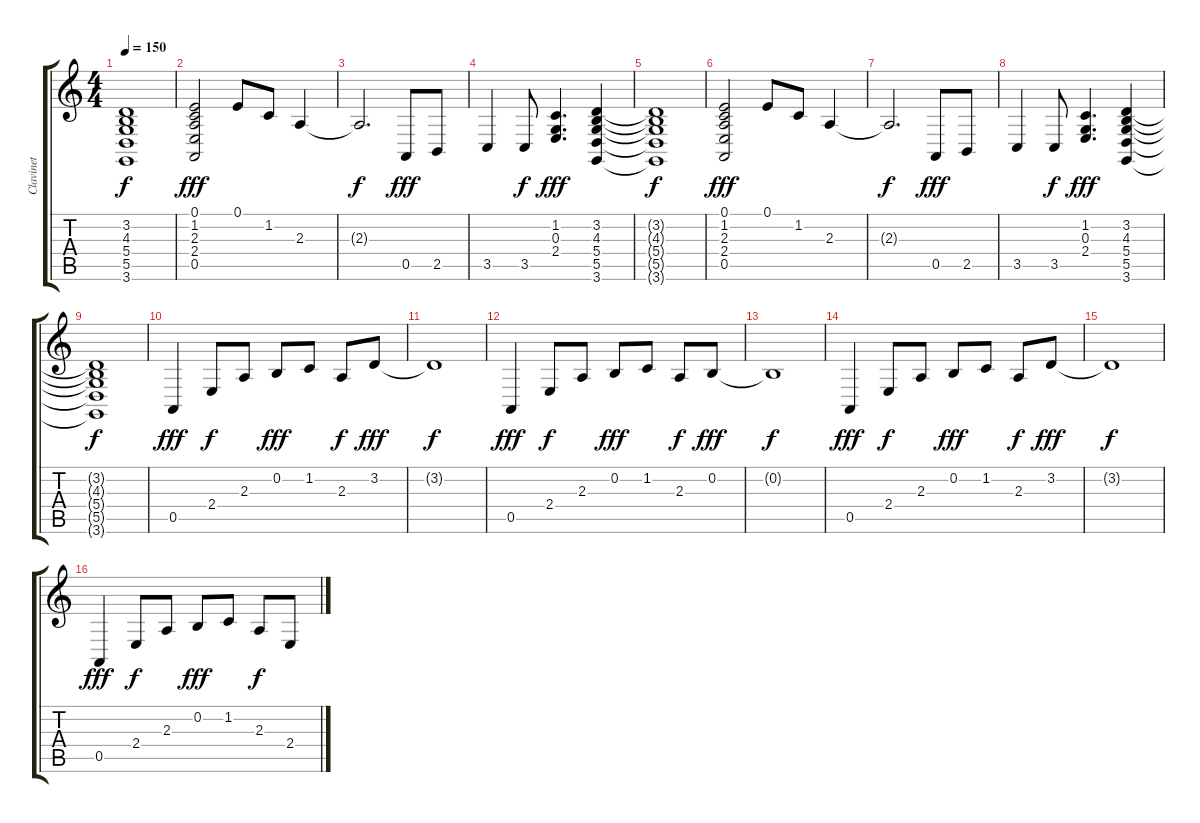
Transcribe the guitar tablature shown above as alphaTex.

\track ("Clavinet" "Clavinet") {instrument clavinet}
\staff {score tabs}
\tuning (E4 B3 G3 D3 A2 E2) {hide}
\ts (4 4)
\tempo 150
\clef g2
\ks c
(3.2{t} 4.3{t} 5.4{t} 5.5{t} 3.6{t}).1{dy f} |
(0.1 1.2 2.3 2.4 0.5).2{dy fff} 0.1.8 1.2.8 2.3.4 |
2.3{t}.2{d dy f} 0.5.8{dy fff} 2.5.8 |
3.5.4 3.5.8{dy f} (1.2 0.3 2.4).4{d dy fff} (3.2 4.3 5.4 5.5 3.6).4 |
(3.2{t} 4.3{t} 5.4{t} 5.5{t} 3.6{t}).1{dy f} |
(0.1 1.2 2.3 2.4 0.5).2{dy fff} 0.1.8 1.2.8 2.3.4 |
2.3{t}.2{d dy f} 0.5.8{dy fff} 2.5.8 |
3.5.4 3.5.8{dy f} (1.2 0.3 2.4).4{d dy fff} (3.2 4.3 5.4 5.5 3.6).4 |
(3.2{t} 4.3{t} 5.4{t} 5.5{t} 3.6{t}).1{dy f} |
0.5.4{dy fff} 2.4.8{dy f} 2.3.8 0.2.8{dy fff} 1.2.8 2.3.8{dy f} 3.2.8{dy fff} |
3.2{t}.1{dy f} |
0.5.4{dy fff} 2.4.8{dy f} 2.3.8 0.2.8{dy fff} 1.2.8 2.3.8{dy f} 0.2.8{dy fff} |
0.2{t}.1{dy f} |
0.5.4{dy fff} 2.4.8{dy f} 2.3.8 0.2.8{dy fff} 1.2.8 2.3.8{dy f} 3.2.8{dy fff} |
3.2{t}.1{dy f} |
0.5.4{dy fff} 2.4.8{dy f} 2.3.8 0.2.8{dy fff} 1.2.8 2.3.8{dy f} 2.4.8
